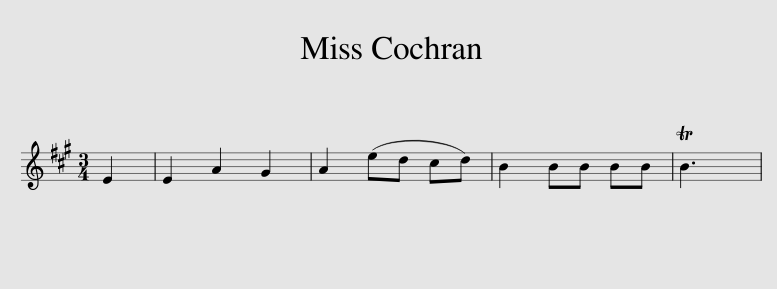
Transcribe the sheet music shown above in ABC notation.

X:1
L:1/8
M:3/4
I:linebreak $
K:A
V:1 treble
V:1
 E2 | E2 A2 G2 | A2 (ed cd) | B2 BB BB | TB3 | %5
